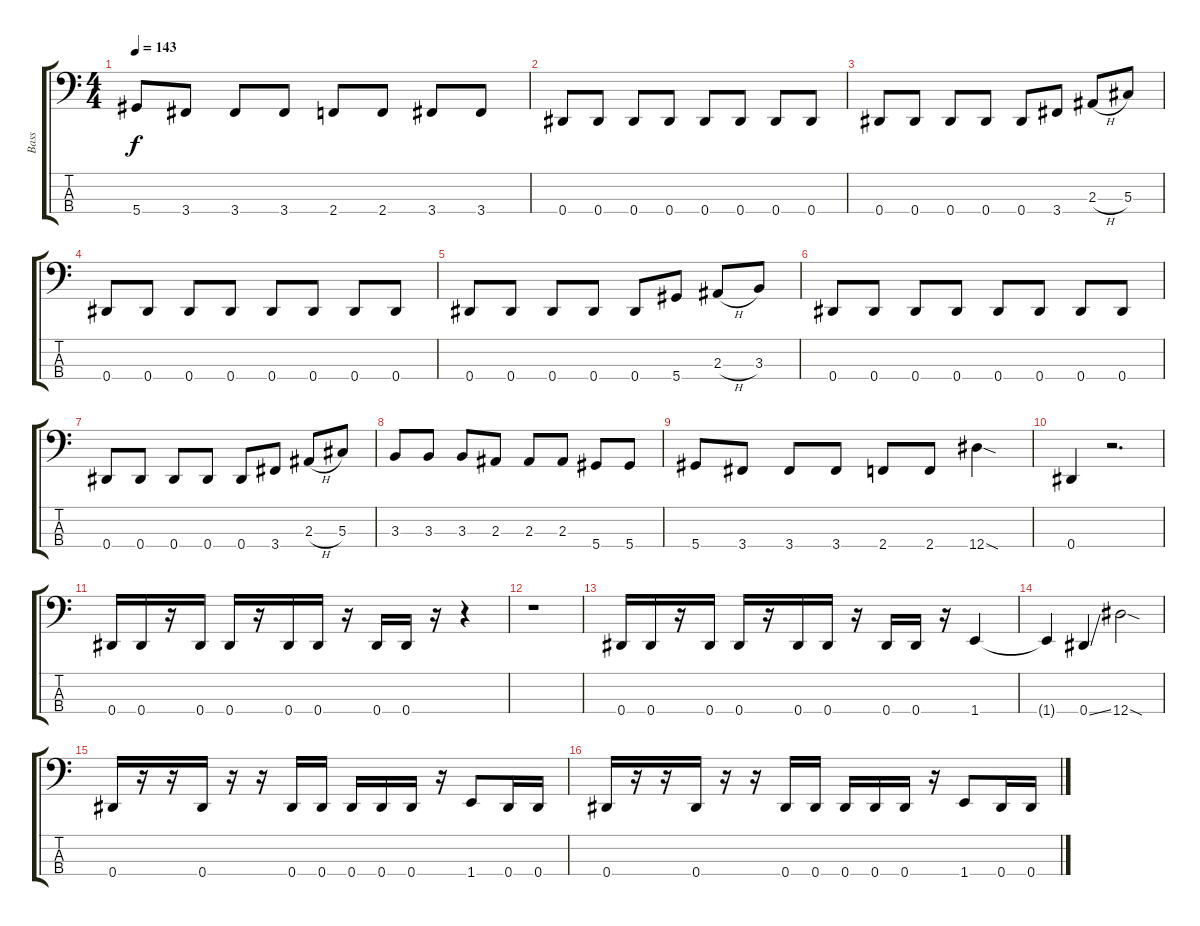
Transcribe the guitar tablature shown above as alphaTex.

\track ("Bass" "Bass") {instrument electricbassfinger}
\staff {score tabs}
\tuning (Gb2 Db2 Ab1 Eb1) {hide}
\ts (4 4)
\tempo 143
\clef f4
\ks c
5.4.8{dy f} 3.4.8 3.4.8 3.4.8 2.4.8 2.4.8 3.4.8 3.4.8 |
\section ("" "")
0.4.8 0.4.8 0.4.8 0.4.8 0.4.8 0.4.8 0.4.8 0.4.8 |
0.4.8 0.4.8 0.4.8 0.4.8 0.4.8 3.4.8 2.3{h}.8 5.3.8 |
0.4.8 0.4.8 0.4.8 0.4.8 0.4.8 0.4.8 0.4.8 0.4.8 |
0.4.8 0.4.8 0.4.8 0.4.8 0.4.8 5.4.8 2.3{h}.8 3.3.8 |
0.4.8 0.4.8 0.4.8 0.4.8 0.4.8 0.4.8 0.4.8 0.4.8 |
0.4.8 0.4.8 0.4.8 0.4.8 0.4.8 3.4.8 2.3{h}.8 5.3.8 |
3.3.8 3.3.8 3.3.8 2.3.8 2.3.8 2.3.8 5.4.8 5.4.8 |
5.4.8 3.4.8 3.4.8 3.4.8 2.4.8 2.4.8 12.4{sod}.4 |
\section ("" "")
0.4.4 r.2{d} |
0.4.16 0.4.16 r.16 0.4.16 0.4.16 r.16 0.4.16 0.4.16 r.16 0.4.16 0.4.16 r.16 r.4 |
r.1 |
0.4.16 0.4.16 r.16 0.4.16 0.4.16 r.16 0.4.16 0.4.16 r.16 0.4.16 0.4.16 r.16 1.4.4 |
1.4{t}.4 0.4{ss}.4 12.4{sod}.2 |
\section ("" "")
0.4.16 r.16 r.16 0.4.16 r.16 r.16 0.4.16 0.4.16 0.4.16 0.4.16 0.4.16 r.16 1.4.8 0.4.16 0.4.16 |
0.4.16 r.16 r.16 0.4.16 r.16 r.16 0.4.16 0.4.16 0.4.16 0.4.16 0.4.16 r.16 1.4.8 0.4.16 0.4.16
